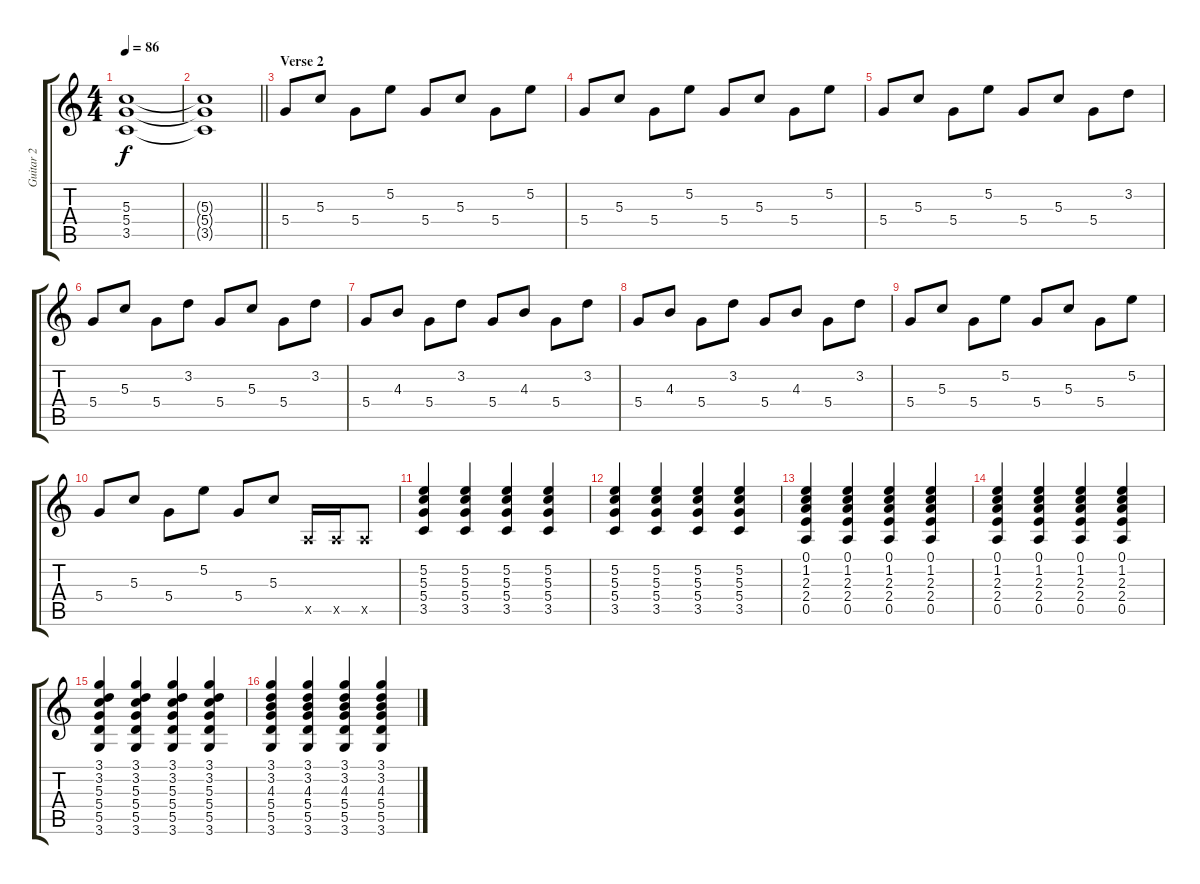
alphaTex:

\track ("Guitar 2" "Guitar 2") {instrument distortionguitar}
\staff {score tabs}
\tuning (E4 B3 G3 D3 A2 E2) {hide}
\ts (4 4)
\tempo 86
\clef g2
\ks c
(5.3 5.4 3.5).1{dy f} |
\barLineRight lightlight
(5.3{t} 5.4{t} 3.5{t}).1 |
\section ("" "Verse 2")
5.4.8 5.3.8 5.4.8 5.2.8 5.4.8 5.3.8 5.4.8 5.2.8 |
5.4.8 5.3.8 5.4.8 5.2.8 5.4.8 5.3.8 5.4.8 5.2.8 |
5.4.8 5.3.8 5.4.8 5.2.8 5.4.8 5.3.8 5.4.8 3.2.8 |
5.4.8 5.3.8 5.4.8 3.2.8 5.4.8 5.3.8 5.4.8 3.2.8 |
5.4.8 4.3.8 5.4.8 3.2.8 5.4.8 4.3.8 5.4.8 3.2.8 |
5.4.8 4.3.8 5.4.8 3.2.8 5.4.8 4.3.8 5.4.8 3.2.8 |
5.4.8 5.3.8 5.4.8 5.2.8 5.4.8 5.3.8 5.4.8 5.2.8 |
5.4.8 5.3.8 5.4.8 5.2.8 5.4.8 5.3.8 0.5{x}.16 0.5{x}.16 0.5{x}.8 |
(5.2 5.3 5.4 3.5).4 (5.2 5.3 5.4 3.5).4 (5.2 5.3 5.4 3.5).4 (5.2 5.3 5.4 3.5).4 |
(5.2 5.3 5.4 3.5).4 (5.2 5.3 5.4 3.5).4 (5.2 5.3 5.4 3.5).4 (5.2 5.3 5.4 3.5).4 |
(0.1 1.2 2.3 2.4 0.5).4 (0.1 1.2 2.3 2.4 0.5).4 (0.1 1.2 2.3 2.4 0.5).4 (0.1 1.2 2.3 2.4 0.5).4 |
(0.1 1.2 2.3 2.4 0.5).4 (0.1 1.2 2.3 2.4 0.5).4 (0.1 1.2 2.3 2.4 0.5).4 (0.1 1.2 2.3 2.4 0.5).4 |
(3.1 3.2 5.3 5.4 5.5 3.6).4 (3.1 3.2 5.3 5.4 5.5 3.6).4 (3.1 3.2 5.3 5.4 5.5 3.6).4 (3.1 3.2 5.3 5.4 5.5 3.6).4 |
(3.1 3.2 4.3 5.4 5.5 3.6).4 (3.1 3.2 4.3 5.4 5.5 3.6).4 (3.1 3.2 4.3 5.4 5.5 3.6).4 (3.1 3.2 4.3 5.4 5.5 3.6).4
